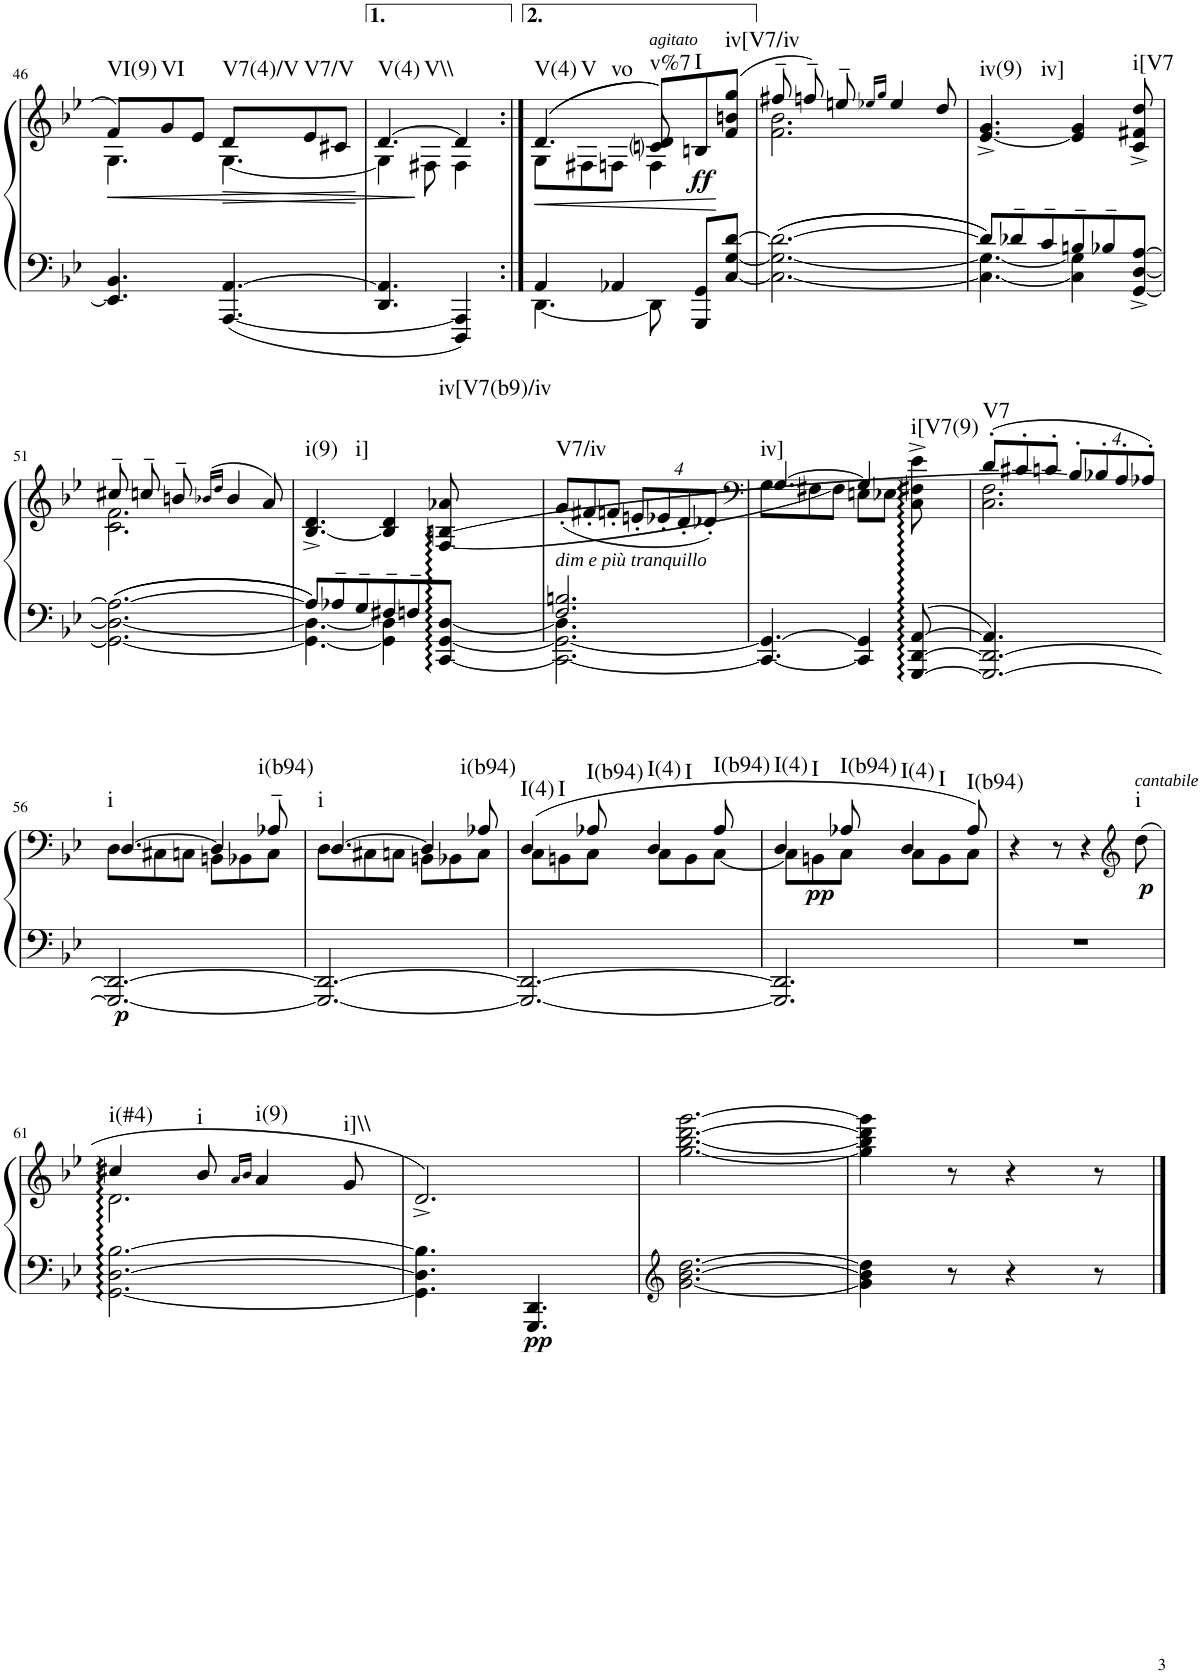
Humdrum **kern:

**kern	**kern	**dynam	**harte
*part1	*part1	*part1	*part1
*staff2	*staff1	*staff1/2	*
*I"Midi_1	*	*	*
!!LO:PB:g=z
*clefF4	*clefG2	*	*
*k[b-e-]	*k[b-e-]	*	*
*B-:	*B-:	*	*
*M6/8	*M6/8	*	*
=46	=46	=46	=46
!	!	!LO:HP:b	!LO:H:kt=VI(9)
*	*^	*	*
4.EE-/] 4.BB-/	8f/L	4.G\	<	N
!	!	!	!	!LO:H:kt=VI
.	8g/	.	.	N
.	8e-/J	.	.	.
!	!	!	!LO:HP:b	!LO:H:kt=V7(4)/V
[4.AAA/ [4.AA/	8d/L	[4.G\	>	N
!	!	!	!	!LO:H:kt=V7/V
.	8e-/	.	.	N
.	8c#X/J	.	.	.
*	*v	*v	*	*
.	.	[	.
=47	=47	=47	=47
*	*^	*	*
!	!	!	!	!LO:H:kt=V(4)
4.DD/ 4.AA/]	[4.d/	4G\]	.	N
!	!	!	!	!LO:H:kt=V\\
.	.	8F#X\	]	N
4DDD/ 4AAA/]	4d/]	4F#\	.	.
=48:|!	=48:|!	=48:|!	=48:|!	=48:|!
*^	*	*	*	*
!	!	!	!	!LO:HP:b	!LO:H:n=1:kt=V(4)
*	*	*	*^	*	*
!	!	!	!	!	!	!LO:H:n=2:kt=V
!	!	!	!	!	!	!LO:H:n=3:kt=vo
4AA/	[4.DD\	((4.d/	8G\L	4ryy	<	N N N
.	.	.	8F#X\	.	.	.
4AA-X/	.	.	8Fn\J	8ryy	.	.
!	!	!LO:TX:a:i:t=agitato	!	!	!	!LO:H:kt=v%7
.	8DD\]	8cni/L))	4F\	8d/	.	N
!	!	!	!	!	!LO:DY:b	!LO:H:kt=I
8GGG/ 8GG/L	4ryy	8Bn/	.	4ryy	ff	N
!	!	!	!	!	!	!LO:H:kt=iv[V7/iv
[8C/ [8G/ [8d/J	.	(8f/ 8bn/ 8gg/J	8ryy	.	[	N
=49	=49	=49	=49	=49	=49	=49
2.C\_ 2.G\_ 2.d\_	2ryy	8ff#X~/	2.f\ 2.b-\	2ryy	.	.
.	.	8ffn~/)	.	.	.	.
.	.	8een~/	.	.	.	.
.	.	16qee-X/LL	.	.	.	.
.	.	16qgg/JJ	.	.	.	.
.	.	4ee-/	.	.	.	.
.	4ryy	.	.	4ryy	.	.
.	.	8dd/	.	.	.	.
=50	=50	=50	=50	=50	=50	=50
!	!	!	!	!	!	!LO:H:n=1:kt=iv(9)
!	!	!	!	!	!	!LO:H:n=2:kt=iv]
8d/L]	4.C\_ 4.G\_	[4.e-/^ 4.g/^	2ryy	2ryy	.	N N
8d-X~/	.	.	.	.	.	.
8c~/	.	.	.	.	.	.
8Bn~/	4C\] 4G\]	4e-/] 4g/	.	.	.	.
8B-X~/	.	.	4ryy	4ryy	.	.
!	!	!	!	!	!	!LO:H:kt=i[V7
[8GG/^ [8D/^ [8A/^J	8ryy	8c/^ 8f#X/^ 8dd/^	.	.	.	N
!!LO:LB:g=z	!!	!!
=51	=51	=51	=51	=51	=51	=51
2.GG\_ 2.D\_ 2.A\_	2ryy	8cc#X~/	2.c\ 2.f\	2ryy	.	.
.	.	8ccn~/	.	.	.	.
.	.	8bn~/	.	.	.	.
.	.	(16qb-X/LL	.	.	.	.
.	.	16qdd/JJ	.	.	.	.
.	.	4b-/	.	.	.	.
.	4ryy	.	.	4ryy	.	.
.	.	8a/)	.	.	.	.
=52	=52	=52	=52	=52	=52	=52
!	!	!	!	!	!	!LO:H:n=1:kt=i(9)
!	!	!	!	!	!	!LO:H:n=2:kt=i]
8A/L]	4.GG\_ 4.D\_	[4.B-/^ 4.d/^	2ryy	2ryy	.	N N
8A-X~/	.	.	.	.	.	.
8G~/	.	.	.	.	.	.
8F#X~/	4GG\] 4D\]	4B-/] 4d/	.	.	.	.
8Fn~/	.	.	4ryy	4ryy	.	.
!	!	!	!	!	!	!LO:H:kt=iv[V7(b9)/iv
[8CC/ [8GG/ [8D/J	8ryy	[8F/ [8Bn/ 8a-X/	.	.	.	N
*	*	*	*v	*v	*	*
=53	=53	=53	=53	=53	=53
*	*^	*	*	*	*
!LO:TX:a:i:t=dim e più tranquillo	!	!	!	!	!	!LO:H:kt=V7/iv
2.CC\_ 2.GG\_	4.D\]	2.F/ 2.Bn/	(8g'/L	2ryy	.	N
.	.	.	8f#X'/	.	.	.
.	.	.	8fn'/J	.	.	.
*	*	*	*Xbrackettup	*	*	*
.	8ryy	.	32%3en'/L	.	.	.
.	.	.	32%3e-X'/	.	.	.
.	4ryy	.	.	4ryy	.	.
.	.	.	32%3d'/	.	.	.
.	.	.	32%3d-X'/J)	.	.	.
=54	=54	=54	=54	=54	=54	=54
*	*	*	*clefF4	*	*	*
!	!	!	!	!	!	!LO:H:kt=iv]
4.CC/_ 4.GG/_	2ryy	2ryy	[4.G/	8G\L	.	N
.	.	.	.	8F#X\	.	.
.	.	.	.	8F\J]	.	.
4CC/] 4GG/]	.	.	4G/]	8En\L	.	.
.	4ryy	4ryy	.	8E-X\J	.	.
!	!	!	!	!	!	!LO:H:kt=i[V7(9)
[8GGG/ [8DD/ [8AA/	.	.	8C\^ 8F#X\^ 8e-\^	8ryy	.	N
=55	=55	=55	=55	=55	=55	=55
!	!	!	!	!	!	!LO:H:kt=V7
2.GGG/_ 2.DD/_	4.AA/]	2ryy	(8d'/L	2.C\ 2.F\	.	N
.	.	.	8c#X'/	.	.	.
.	.	.	8cn'/J	.	.	.
.	8ryy	.	32%3B'/L]	.	.	.
.	.	.	32%3B-X'/	.	.	.
.	4ryy	4ryy	.	.	.	.
.	.	.	32%3A'/	.	.	.
.	.	.	32%3A-X'/J)	.	.	.
!!LO:LB:g=z	!!
=56	=56	=56	=56	=56	=56	=56
!	!	!	!	!	!LO:DY:b=2	!LO:H:kt=i
2.GGG/_ 2.DD/_	2ryy	2ryy	[4.D/	8D\L	p	N
.	.	.	.	8C#X\	.	.
.	.	.	.	8Cn\J	.	.
.	.	.	4D/]	8BBn\L	.	.
.	4ryy	4ryy	.	8BB-X\	.	.
!	!	!	!	!	!	!LO:H:kt=i(b94)
.	.	.	8A-X~/	8C\J	.	N
=57	=57	=57	=57	=57	=57	=57
!	!	!	!	!	!	!LO:H:kt=i
2.GGG/_ 2.DD/_	2ryy	2ryy	[4.D/	8D\L	.	N
.	.	.	.	8C#X\	.	.
.	.	.	.	8Cn\J	.	.
.	.	.	4D/]	8BBn\L	.	.
.	4ryy	4ryy	.	8BB-X\	.	.
!	!	!	!	!	!	!LO:H:kt=i(b94)
.	.	.	8A-X/	8C\J	.	N
*v	*v	*v	*	*	*	*
=58	=58	=58	=58	=58
!	!	!	!	!LO:H:n=1:kt=I(4)
!	!	!	!	!LO:H:n=2:kt=I
2.GGG/_ 2.DD/_	(4D/	8C\L	.	N N
.	.	8BBn\	.	.
!	!	!	!	!LO:H:kt=I(b94)
.	8A-X/	8C\J	.	N
!	!	!	!	!LO:H:n=1:kt=I(4)
!	!	!	!	!LO:H:n=2:kt=I
.	4D/	8C\L	.	N N
.	.	8BB\	.	.
!	!	!	!	!LO:H:kt=I(b94)
.	8A-/	[8C\J	.	N
=59	=59	=59	=59	=59
!	!	!	!	!LO:H:n=1:kt=I(4)
!	!	!	!	!LO:H:n=2:kt=I
2.GGG/] 2.DD/]	4D/	8C\L]	.	N N
!	!	!	!LO:DY:b	!
.	.	8BBn\	pp	.
!	!	!	!	!LO:H:kt=I(b94)
.	8A-X/	8C\J	.	N
!	!	!	!	!LO:H:n=1:kt=I(4)
!	!	!	!	!LO:H:n=2:kt=I
.	4D/	8C\L	.	N N
.	.	8BB\	.	.
!	!	!	!	!LO:H:kt=I(b94)
.	8A-/)	8C\J	.	N
=60	=60	=60	=60	=60
2.r	4r	2ryy	.	.
.	8r	.	.	.
.	4r	.	.	.
.	.	8ryy	.	.
*	*clefG2	*	*	*
!	!LO:TX:a:i:t=cantabile	!	!	!
!	!	!	!LO:DY:b	!LO:H:kt=i
.	(8dd\	8ryy	p	N
!!LO:LB:g=z	!!
=61	=61	=61	=61	=61
!	!	!	!	!LO:H:kt=i(#4)
[2.GG\ [2.D\ [2.B-\	4cc#X/	2.d\	.	N
!	!	!	!	!LO:H:kt=i
.	8b-/	.	.	N
.	16qa/LL	.	.	.
.	16qb-/JJ	.	.	.
!	!	!	!	!LO:H:kt=i(9)
.	4a/	.	.	N
!	!	!	!	!LO:H:kt=i]\\
.	8g/	.	.	N
=62	=62	=62	=62	=62
4.GG\] 4.D\] 4.B-\]	2.d^/)	2ryy	.	.
!	!	!	!LO:DY:b=2	!
4.GGG/ 4.DD/	.	.	pp	.
.	.	4ryy	.	.
=63	=63	=63	=63	=63
*clefG2	*	*	*	*
[2.g\ [2.b-\ [2.dd\	[2.gg\ [2.bb-\ [2.ddd\ [2.ggg\	2ryy	.	.
.	.	4ryy	.	.
=64	=64	=64	=64	=64
4g\] 4b-\] 4dd\]	4gg\] 4bb-\] 4ddd\] 4ggg\]	2ryy	.	.
8r	8r	.	.	.
4r	4r	.	.	.
.	.	4ryy	.	.
8r	8r	.	.	.
*	*v	*v	*	*
==	==	==	==
*-	*-	*-	*-
